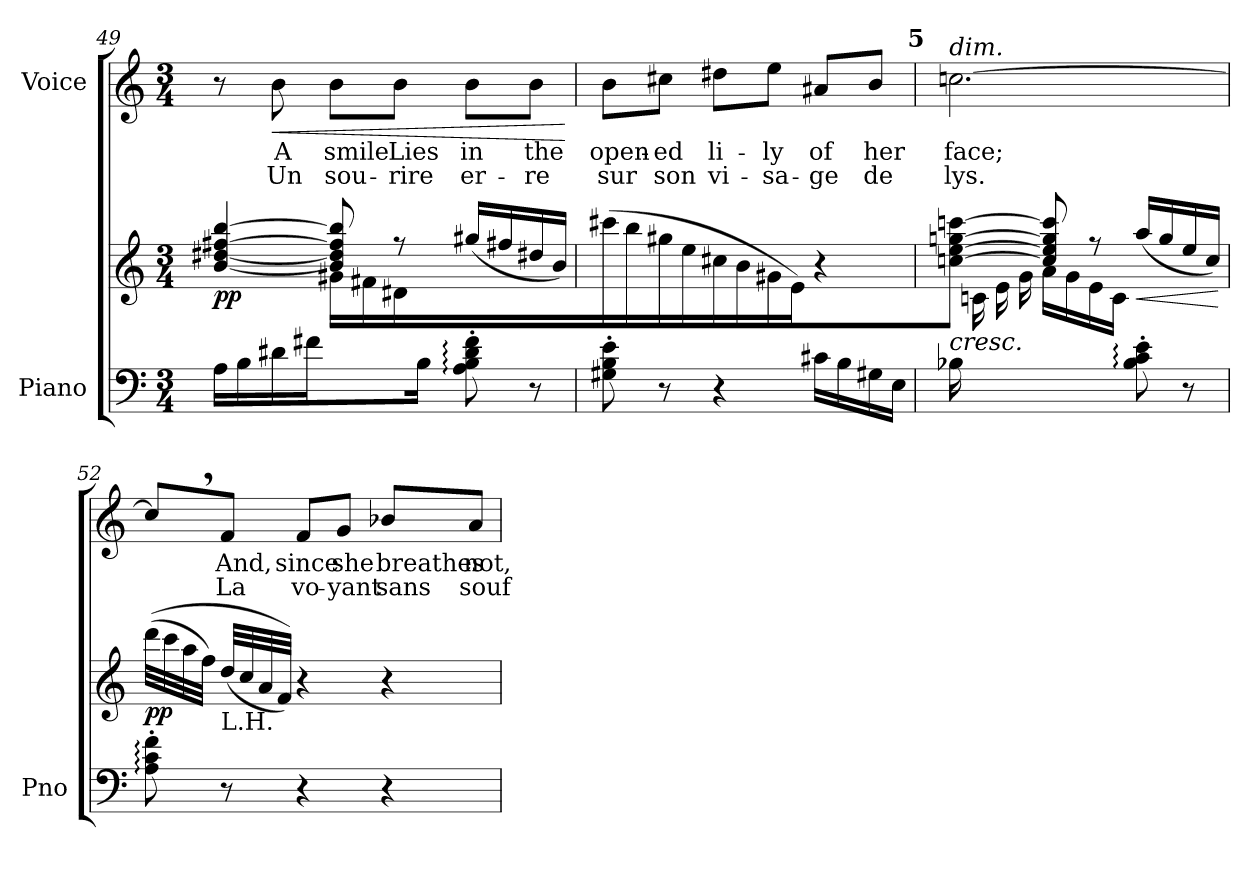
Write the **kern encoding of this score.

**kern	**kern	**dynam	**kern	**text	**text	**dynam
*part2	*part2	*part2	*part1	*part1	*part1	*part1
*staff3	*staff2	*staff2/3	*staff1	*staff1	*staff1	*staff1
*I"Piano	*	*	*I"Voice	*	*	*
*I'Pno	*	*	*	*	*	*
!!LO:LB:g=z
*clefF4	*clefG2	*	*clefG2	*	*	*
*k[]	*k[]	*	*k[]	*	*	*
*M3/4	*M3/4	*	*M3/4	*	*	*
=49	=49	=49	=49	=49	=49	=49
*	*^	*	*	*	*	*
!	!	!	!LO:DY:b	!	!	!	!
16A\LL	[4b/ [4dd#X/ [4ff#X/ [4bb/	4ryy	pp	8r	.	.	.
16B\	.	.	.	.	.	.	.
!	!	!	!	!	!LO:LY:b	!LO:LY:b	!LO:HP:b
!	!	!	!	!	!	!	!LO:DY:n=1:a
!	!	!	!	!	!	!	!LO:DY:n=2:a
16d#X\	.	.	.	8b\	A	Un	< mp other-dynamics
16f#X\JJ	.	.	.	.	.	.	.
!	!	!	!	!	!LO:LY:b	!LO:LY:b	!
8.ryy	8b/] 8dd#/] 8ff#/] 8bb/]	16g#X\LL	.	8b\L	smile	sou-	.
.	.	16f#X\	.	.	.	.	.
!	!	!	!	!	!LO:LY:b	!LO:LY:b	!
.	8rff	16d#X\	.	8b\J	Lies	-rire	.
16B\JJ	.	4ryy	.	.	.	.	.
!	!	!	!	!	!LO:LY:b	!LO:LY:b	!
8A\:' 8B\:' 8d#\:' 8f#\:'	(<16gg#X/LL	.	.	8b\L	in	er-	.
.	16ff#X/	.	.	.	.	.	.
!	!	!	!	!	!LO:LY:b	!LO:LY:b	!
8r	16dd#X/	.	.	8b\J	the	-re	.
.	16b/JJ)	16ryy	.	.	.	.	.
*	*v	*v	*	*	*	*	*
.	.	.	.	.	.	[
=50	=50	=50	=50	=50	=50	=50
!	!	!	!	!LO:LY:b	!LO:LY:b	!
8G#X\' 8B\' 8e\'	(>16ccc#X\LL	.	8b\L	open-	sur	.
.	16bb\	.	.	.	.	.
!	!	!	!	!LO:LY:b	!LO:LY:b	!
8r	16gg#X\	.	8cc#X\J	-ed	son	.
.	16ee\JJ	.	.	.	.	.
!	!	!	!	!LO:LY:b	!LO:LY:b	!
4r	16cc#X/LL	.	8dd#X\L	li-	vi-	.
.	16b/	.	.	.	.	.
!	!	!	!	!LO:LY:b	!LO:LY:b	!
.	16g#X/	.	8ee\J	-ly	-sa-	.
.	16e/JJ)	.	.	.	.	.
!	!	!	!	!LO:LY:b	!LO:LY:b	!
16c#X\LL	4r	.	8a#X/L	of	-ge	.
16B\	.	.	.	.	.	.
!	!	!	!	!LO:LY:b	!LO:LY:b	!
16G#X\	.	.	8b/J	her	de	.
16E\JJ	.	.	.	.	.	.
!!LO:REH:place=s1:a:B:enc=none:fs=18:t=5
=51	=51	=51	=51	=51	=51	=51
*	*^	*	*	*	*	*
!	!	!	!	!LO:TX:a:i:t=dim.	!	!	!
!	!LO:TX:b:i:t=cresc.	!	!	!	!	!	!
!	!	!	!	!	!LO:LY:b	!LO:LY:b	!
(<16B-X\LL	[4ccn/ [4ee/ [4ggn/ [4cccn/	16ryy	.	[2.ccn\	face;	lys.	.
4..ryy	.	16cn\	.	.	.	.	.
.	.	16e\	.	.	.	.	.
.	.	16g\JJ	.	.	.	.	.
.	8cc/] 8ee/] 8gg/] 8ccc/]	16a\LL	.	.	.	.	.
.	.	16g\	.	.	.	.	.
.	8rff	16e\	.	.	.	.	.
.	.	16c\JJ)	.	.	.	.	.
!	!	!	!LO:HP:b	!	!	!	!
8B-\:' 8c\:' 8e\:'	(<16aa/LL	4ryy	<	.	.	.	.
.	16gg/	.	.	.	.	.	.
8r	16ee/	.	.	.	.	.	.
.	16cc/JJ)	.	.	.	.	.	.
*	*v	*v	*	*	*	*	*
.	.	[	.	.	.	.
!!LO:LB:g=z
=52	=52	=52	=52	=52	=52	=52
!	!	!LO:DY:b	!	!	!	!
8A\:' 8c\:' 8f\:'	(>(>32ddd\LLL	pp	8cc,/L]	.	.	.
.	32ccc\	.	.	.	.	.
.	32aa\	.	.	.	.	.
.	32ff\JJJ)	.	.	.	.	.
!	!LO:TX:b:t=L.H.	!	!	!	!	!
!	!	!	!	!LO:LY:b	!LO:LY:b	!LO:DY:a
!	!	!	!	!	!	!LO:DY:n=1:a
8r	(<32dd/LLL	.	8f/J	And,	La	other-dynamics p
.	32cc/	.	.	.	.	.
.	32a/	.	.	.	.	.
.	32f/JJJ))	.	.	.	.	.
!	!	!	!	!LO:LY:b	!LO:LY:b	!
4r	4r	.	8f/L	since	vo-	.
!	!	!	!	!LO:LY:b	!LO:LY:b	!
.	.	.	8g/J	she	-yant	.
!	!	!	!	!LO:LY:b	!LO:LY:b	!
4r	4r	.	8b-X/L	breathes	sans	.
!	!	!	!	!LO:LY:b	!LO:LY:b	!
.	.	.	8a/J	not,	souf-	.
=	=	=	=	=	=	=
*-	*-	*-	*-	*-	*-	*-
